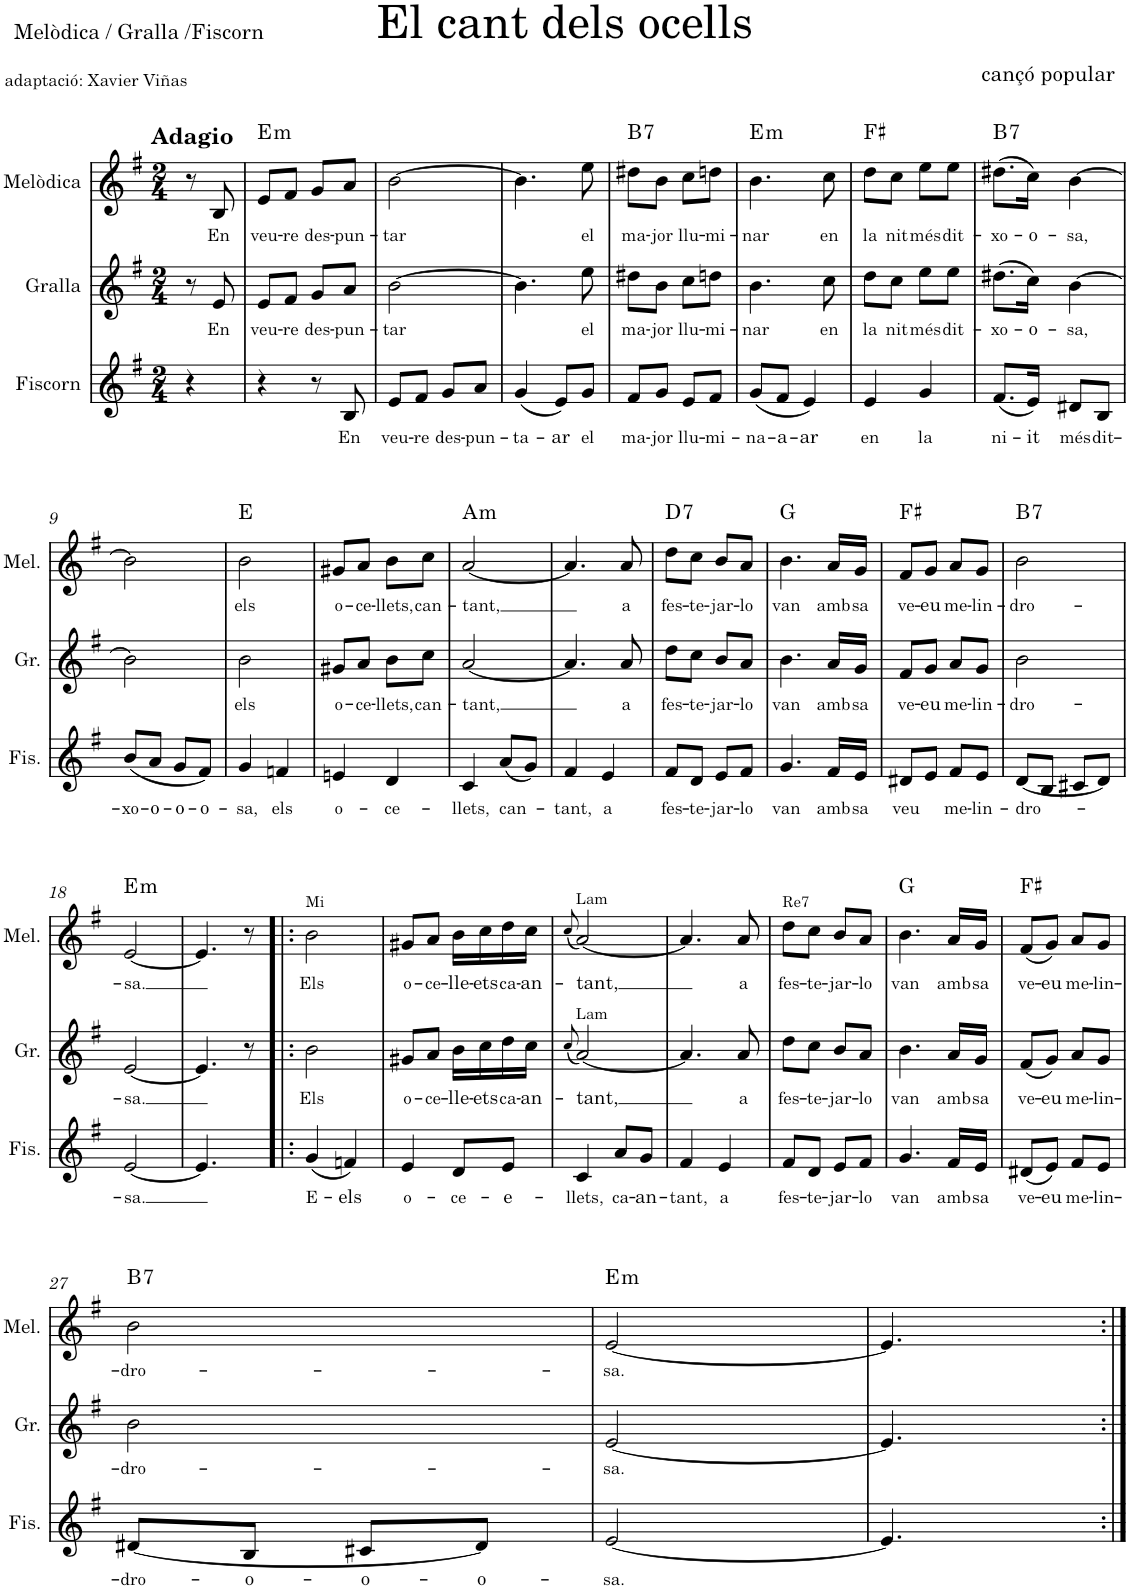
**kern	**text	**kern	**text	**kern	**text	**harte
*part3	*part3	*part2	*part2	*part1	*part1	*part1
*staff3	*staff3	*staff2	*staff2	*staff1	*staff1	*
*I"Fiscorn	*	*I"Gralla	*	*I"Melòdica	*	*
*I'Fis.	*	*I'Gr.	*	*I'Mel.	*	*
*clefG2	*	*clefG2	*	*clefG2	*	*
*k[f#]	*	*k[f#]	*	*k[f#]	*	*
*G:	*	*G:	*	*G:	*	*
*M2/4	*	*M2/4	*	*M2/4	*	*
=1	=1	=1	=1	=1	=1	=1
!	!	!	!	!LO:TX:a:B:t=Adagio	!	!
4r	.	8r	.	8r	.	.
!	!	!	!LO:LY:b	!	!LO:LY:b	!
.	.	8e/	En	8B/	En	.
=2	=2	=2	=2	=2	=2	=2
!	!	!	!LO:LY:b	!	!LO:LY:b	!LO:H:kt=m
4r	.	8e/L	veu-	8e/L	veu-	E:min
!	!	!	!LO:LY:b	!	!LO:LY:b	!
.	.	8f#/J	re	8f#/J	re	.
!	!	!	!LO:LY:b	!	!LO:LY:b	!
8r	.	8g/L	des-	8g/L	des-	.
!	!LO:LY:b	!	!LO:LY:b	!	!LO:LY:b	!
8B/	En	8a/J	pun-	8a/J	pun-	.
=3	=3	=3	=3	=3	=3	=3
!	!LO:LY:b	!	!LO:LY:b	!	!LO:LY:b	!
8e/L	veu-	[>2b\	tar	[>2b\	tar	.
!	!LO:LY:b	!	!	!	!	!
8f#/J	re	.	.	.	.	.
!	!LO:LY:b	!	!	!	!	!
8g/L	des-	.	.	.	.	.
!	!LO:LY:b	!	!	!	!	!
8a/J	pun-	.	.	.	.	.
=4	=4	=4	=4	=4	=4	=4
!	!LO:LY:b	!	!	!	!	!
(<4g/	ta-	4.b\]	.	4.b\]	.	.
!	!LO:LY:b	!	!	!	!	!
8e/L)	-ar	.	.	.	.	.
!	!LO:LY:b	!	!LO:LY:b	!	!LO:LY:b	!
8g/J	el	8ee\	el	8ee\	el	.
=5	=5	=5	=5	=5	=5	=5
!	!LO:LY:b	!	!LO:LY:b	!	!LO:LY:b	!LO:H:kt=7
8f#/L	ma-	8dd#X\L	ma-	8dd#X\L	ma-	B:7
!	!LO:LY:b	!	!LO:LY:b	!	!LO:LY:b	!
8g/J	jor	8b\J	jor	8b\J	jor	.
!	!LO:LY:b	!	!LO:LY:b	!	!LO:LY:b	!
8e/L	llu-	8cc\L	llu-	8cc\L	llu-	.
!	!LO:LY:b	!	!LO:LY:b	!	!LO:LY:b	!
8f#/J	mi-	8ddn\J	mi-	8ddn\J	mi-	.
=6	=6	=6	=6	=6	=6	=6
!	!LO:LY:b	!	!LO:LY:b	!	!LO:LY:b	!LO:H:kt=m
(<8g/L	na-	4.b\	nar	4.b\	nar	E:min
!	!LO:LY:b	!	!	!	!	!
8f#/J	-a-	.	.	.	.	.
!	!LO:LY:b	!	!	!	!	!
4e/)	-ar	.	.	.	.	.
!	!	!	!LO:LY:b	!	!LO:LY:b	!
.	.	8cc\	en	8cc\	en	.
=7	=7	=7	=7	=7	=7	=7
!	!LO:LY:b	!	!LO:LY:b	!	!LO:LY:b	!
4e/	en	8dd\L	la	8dd\L	la	F#:maj
!	!	!	!LO:LY:b	!	!LO:LY:b	!
.	.	8cc\J	nit	8cc\J	nit	.
!	!LO:LY:b	!	!LO:LY:b	!	!LO:LY:b	!
4g/	la	8ee\L	més	8ee\L	més	.
!	!	!	!LO:LY:b	!	!LO:LY:b	!
.	.	8ee\J	dit-	8ee\J	dit-	.
=8	=8	=8	=8	=8	=8	=8
!	!LO:LY:b	!	!LO:LY:b	!	!LO:LY:b	!LO:H:kt=7
(<8.f#/L	ni-	(>8.dd#X\L	-xo-	(>8.dd#X\L	-xo-	B:7
!	!LO:LY:b	!	!LO:LY:b	!	!LO:LY:b	!
16e/Jk)	-it	16cc\Jk)	-o-	16cc\Jk)	-o-	.
!	!LO:LY:b	!	!LO:LY:b	!	!LO:LY:b	!
8d#X/L	més	[>4b\	-sa,	[>4b\	-sa,	.
!	!LO:LY:b	!	!	!	!	!
8B/J	dit-	.	.	.	.	.
!!LO:LB:g=z
=9	=9	=9	=9	=9	=9	=9
!	!LO:LY:b	!	!LO:LY:b	!	!LO:LY:b	!
(<8b/L	-xo-	2b\]	.	2b\]	.	.
!	!LO:LY:b	!	!	!	!	!
8a/J	-o-	.	.	.	.	.
!	!LO:LY:b	!	!	!	!	!
8g/L	-o-	.	.	.	.	.
!	!LO:LY:b	!	!	!	!	!
8f#/J)	-o-	.	.	.	.	.
=10	=10	=10	=10	=10	=10	=10
!	!LO:LY:b	!	!LO:LY:b	!	!LO:LY:b	!
4g/	-sa,	2b\	els	2b\	els	E:maj
!	!LO:LY:b	!	!	!	!	!
4fn/	els	.	.	.	.	.
=11	=11	=11	=11	=11	=11	=11
!	!LO:LY:b	!	!LO:LY:b	!	!LO:LY:b	!
4en/	o-	8g#X/L	o-	8g#X/L	o-	.
!	!	!	!LO:LY:b	!	!LO:LY:b	!
.	.	8a/J	ce-	8a/J	ce-	.
!	!LO:LY:b	!	!LO:LY:b	!	!LO:LY:b	!
4d/	ce-	8b\L	llets,	8b\L	llets,	.
!	!	!	!LO:LY:b	!	!LO:LY:b	!
.	.	8cc\J	can-	8cc\J	can-	.
=12	=12	=12	=12	=12	=12	=12
!	!LO:LY:b	!	!LO:LY:b	!	!LO:LY:b	!LO:H:kt=m
4c/	llets,	[<2a/	tant,	[<2a/	tant,	A:min
!	!LO:LY:b	!	!	!	!	!
(<8a/L	can-	.	.	.	.	.
8g/J)	.	.	.	.	.	.
=13	=13	=13	=13	=13	=13	=13
!	!LO:LY:b	!	!	!	!	!
4f#/	tant,	4.a/]	.	4.a/]	.	.
!	!LO:LY:b	!	!	!	!	!
4e/	a	.	.	.	.	.
!	!	!	!LO:LY:b	!	!LO:LY:b	!
.	.	8a/	a	8a/	a	.
=14	=14	=14	=14	=14	=14	=14
!	!LO:LY:b	!	!LO:LY:b	!	!LO:LY:b	!LO:H:kt=7
8f#/L	fes-	8dd\L	fes-	8dd\L	fes-	D:7
!	!LO:LY:b	!	!LO:LY:b	!	!LO:LY:b	!
8d/J	te-	8cc\J	te-	8cc\J	te-	.
!	!LO:LY:b	!	!LO:LY:b	!	!LO:LY:b	!
8e/L	jar-	8b/L	jar-	8b/L	jar-	.
!	!LO:LY:b	!	!LO:LY:b	!	!LO:LY:b	!
8f#/J	lo	8a/J	lo	8a/J	lo	.
=15	=15	=15	=15	=15	=15	=15
!	!LO:LY:b	!	!LO:LY:b	!	!LO:LY:b	!
4.g/	van	4.b\	van	4.b\	van	G:maj
!	!LO:LY:b	!	!LO:LY:b	!	!LO:LY:b	!
16f#/LL	amb	16a/LL	amb	16a/LL	amb	.
!	!LO:LY:b	!	!LO:LY:b	!	!LO:LY:b	!
16e/JJ	sa	16g/JJ	sa	16g/JJ	sa	.
=16	=16	=16	=16	=16	=16	=16
!	!LO:LY:b	!	!LO:LY:b	!	!LO:LY:b	!
8d#X/L	veu	8f#/L	ve-	8f#/L	ve-	F#:maj
!	!	!	!LO:LY:b	!	!LO:LY:b	!
8e/J	.	8g/J	-eu	8g/J	-eu	.
!	!LO:LY:b	!	!LO:LY:b	!	!LO:LY:b	!
8f#/L	me-	8a/L	me-	8a/L	me-	.
!	!LO:LY:b	!	!LO:LY:b	!	!LO:LY:b	!
8e/J	lin-	8g/J	lin-	8g/J	lin-	.
=17	=17	=17	=17	=17	=17	=17
!	!LO:LY:b	!	!LO:LY:b	!	!LO:LY:b	!LO:H:kt=7
[<8d/L	dro-	2b\	dro-	2b\	dro-	B:7
8B/J	.	.	.	.	.	.
8c#X/L	.	.	.	.	.	.
8d/J]	.	.	.	.	.	.
!!LO:LB:g=z
=18	=18	=18	=18	=18	=18	=18
!	!LO:LY:b	!	!LO:LY:b	!	!LO:LY:b	!LO:H:kt=m
[2e/	sa.	[2e/	sa.	[2e/	sa.	E:min
=19	=19	=19	=19	=19	=19	=19
4.e/]	.	4.e/]	.	4.e/]	.	.
8ryy	.	8r	.	8r	.	.
=20!|:	=20!|:	=20!|:	=20!|:	=20!|:	=20!|:	=20!|:
!	!	!	!	!LO:TX:a:t=Mi	!	!
!	!LO:LY:b	!	!LO:LY:b	!	!LO:LY:b	!
(<4g/	E-	2b\	Els	2b\	Els	.
!	!LO:LY:b	!	!	!	!	!
4fn/)	-els	.	.	.	.	.
=21	=21	=21	=21	=21	=21	=21
!	!LO:LY:b	!	!LO:LY:b	!	!LO:LY:b	!
4e/	o-	8g#X/L	o-	8g#X/L	o-	.
!	!	!	!LO:LY:b	!	!LO:LY:b	!
.	.	8a/J	ce-	8a/J	ce-	.
!	!LO:LY:b	!	!LO:LY:b	!	!LO:LY:b	!
8d/L	ce-	16b\LL	-lle-	16b\LL	-lle-	.
!	!	!	!LO:LY:b	!	!LO:LY:b	!
.	.	16cc\	-ets	16cc\	-ets	.
!	!LO:LY:b	!	!LO:LY:b	!	!LO:LY:b	!
8e/J	-e-	16dd\	ca-	16dd\	ca-	.
!	!	!	!LO:LY:b	!	!LO:LY:b	!
.	.	16cc\JJ	-an-	16cc\JJ	-an-	.
=22	=22	=22	=22	=22	=22	=22
.	.	(<8qcc/	.	(<8qcc/	.	.
!	!	!	!	!LO:TX:a:t=Lam	!	!
!	!	!LO:TX:a:t=Lam	!	!	!	!
!	!LO:LY:b	!	!LO:LY:b	!	!LO:LY:b	!
4c/	-llets,	[2a/)	-tant,	[2a/)	-tant,	.
!	!LO:LY:b	!	!	!	!	!
8a/L	ca-	.	.	.	.	.
!	!LO:LY:b	!	!	!	!	!
8g/J	-an-	.	.	.	.	.
=23	=23	=23	=23	=23	=23	=23
!	!LO:LY:b	!	!	!	!	!
4f#/	-tant,	4.a/]	.	4.a/]	.	.
!	!LO:LY:b	!	!	!	!	!
4e/	a	.	.	.	.	.
!	!	!	!LO:LY:b	!	!LO:LY:b	!
.	.	8a/	a	8a/	a	.
=24	=24	=24	=24	=24	=24	=24
!	!	!	!	!LO:TX:a:t=Re7	!	!
!	!LO:LY:b	!	!LO:LY:b	!	!LO:LY:b	!
8f#/L	fes-	8dd\L	fes-	8dd\L	fes-	.
!	!LO:LY:b	!	!LO:LY:b	!	!LO:LY:b	!
8d/J	te-	8cc\J	te-	8cc\J	te-	.
!	!LO:LY:b	!	!LO:LY:b	!	!LO:LY:b	!
8e/L	jar-	8b/L	jar-	8b/L	jar-	.
!	!LO:LY:b	!	!LO:LY:b	!	!LO:LY:b	!
8f#/J	lo	8a/J	lo	8a/J	lo	.
=25	=25	=25	=25	=25	=25	=25
!	!LO:LY:b	!	!LO:LY:b	!	!LO:LY:b	!
4.g/	van	4.b\	van	4.b\	van	G:maj
!	!LO:LY:b	!	!LO:LY:b	!	!LO:LY:b	!
16f#/LL	amb	16a/LL	amb	16a/LL	amb	.
!	!LO:LY:b	!	!LO:LY:b	!	!LO:LY:b	!
16e/JJ	sa	16g/JJ	sa	16g/JJ	sa	.
=26	=26	=26	=26	=26	=26	=26
!	!LO:LY:b	!	!LO:LY:b	!	!LO:LY:b	!
(<8d#X/L	ve-	(<8f#/L	ve-	(<8f#/L	ve-	F#:maj
!	!LO:LY:b	!	!LO:LY:b	!	!LO:LY:b	!
8e/J)	-eu	8g/J)	-eu	8g/J)	-eu	.
!	!LO:LY:b	!	!LO:LY:b	!	!LO:LY:b	!
8f#/L	me-	8a/L	me-	8a/L	me-	.
!	!LO:LY:b	!	!LO:LY:b	!	!LO:LY:b	!
8e/J	lin-	8g/J	lin-	8g/J	lin-	.
!!LO:LB:g=z
=27	=27	=27	=27	=27	=27	=27
!	!LO:LY:b	!	!LO:LY:b	!	!LO:LY:b	!LO:H:kt=7
[<8d#X/L	dro-	2b\	dro-	2b\	dro-	B:7
!	!LO:LY:b	!	!	!	!	!
8B/J	-o-	.	.	.	.	.
!	!LO:LY:b	!	!	!	!	!
8c#X/L	-o-	.	.	.	.	.
!	!LO:LY:b	!	!	!	!	!
8d#/J]	-o-	.	.	.	.	.
=28	=28	=28	=28	=28	=28	=28
!	!LO:LY:b	!	!LO:LY:b	!	!LO:LY:b	!LO:H:kt=m
[<2e/	-sa.	[<2e/	sa.	[<2e/	sa.	E:min
=29	=29	=29	=29	=29	=29	=29
4.e/]	.	4.e/]	.	4.e/]	.	.
=:|!	=:|!	=:|!	=:|!	=:|!	=:|!	=:|!
*-	*-	*-	*-	*-	*-	*-
